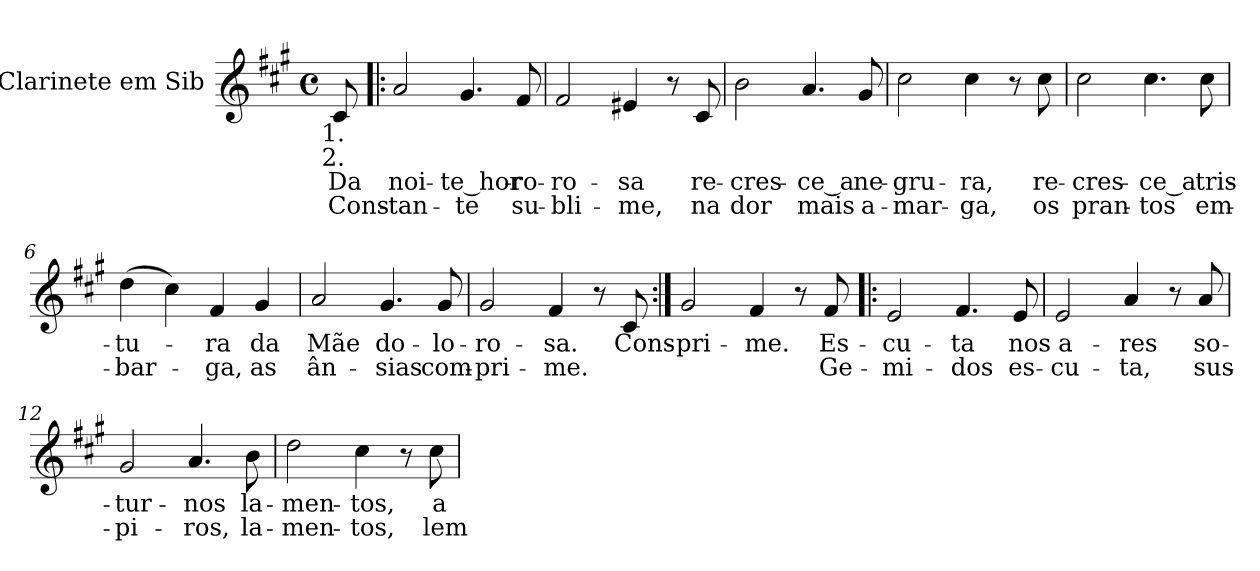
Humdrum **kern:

**kern	**text	**text
*part1	*part1	*part1
*staff1	*staff1	*staff1
*I"Clarinete em Sib	*	*
*I'Cl.	*	*
!!LO:PB:g=z
*clefG2	*	*
*ITrd1c2	*	*
*k[f#]	*	*
*e:	*	*
*M4/4	*	*
*met(c)	*	*
*MM88	*	*
=	=	=
!LO:TX:b:cj:t=1.	!	!
!LO:TX:b:cj:t=2.	!	!
!	!LO:LY:b:color=#000000	!LO:LY:b:color=#000000
8Bi/	Da	Cons-
=1!|:	=1!|:	=1!|:
!	!LO:LY:b:color=#000000	!LO:LY:b:color=#000000
2gi/	noi-	-tan-
!	!LO:LY:b:color=#000000	!LO:LY:b:color=#000000
4.f#i/	-te_hor-	-te
!	!LO:LY:b:color=#000000	!LO:LY:b:color=#000000
8ei/	-ro-	su-
=2	=2	=2
!	!LO:LY:b:color=#000000	!LO:LY:b:color=#000000
2ei/	-ro-	-bli-
!	!LO:LY:b:color=#000000	!LO:LY:b:color=#000000
4d#Xi/	-sa	-me,
8r	.	.
!	!LO:LY:b:color=#000000	!LO:LY:b:color=#000000
8Bi/	re-	na
=3	=3	=3
!	!LO:LY:b:color=#000000	!LO:LY:b:color=#000000
2ai\	-cres-	dor
!	!LO:LY:b:color=#000000	!LO:LY:b:color=#000000
4.gi/	-ce_a	mais
!	!LO:LY:b:color=#000000	!LO:LY:b:color=#000000
8f#i/	ne-	a-
=4	=4	=4
!	!LO:LY:b:color=#000000	!LO:LY:b:color=#000000
2bi\	-gru-	-mar-
!	!LO:LY:b:color=#000000	!LO:LY:b:color=#000000
4bi\	-ra,	-ga,
8r	.	.
!	!LO:LY:b:color=#000000	!LO:LY:b:color=#000000
8bi\	re-	os
=5	=5	=5
!	!LO:LY:b:color=#000000	!LO:LY:b:color=#000000
2bi\	-cres-	pran-
!	!LO:LY:b:color=#000000	!LO:LY:b:color=#000000
4.bi\	-ce_a	-tos
!	!LO:LY:b:color=#000000	!LO:LY:b:color=#000000
8bi\	tris-	em-
!!LO:LB:g=z
=6	=6	=6
!	!LO:LY:b:color=#000000	!LO:LY:b:color=#000000
(4cci\	-tu-	-bar-
4bi\)	.	.
!	!LO:LY:b:color=#000000	!LO:LY:b:color=#000000
4ei/	-ra	-ga,
!	!LO:LY:b:color=#000000	!LO:LY:b:color=#000000
4f#i/	da	as
=7	=7	=7
!	!LO:LY:b:color=#000000	!LO:LY:b:color=#000000
2gi/	Mãe	ân-
!	!LO:LY:b:color=#000000	!LO:LY:b:color=#000000
4.f#i/	do-	-sias
!	!LO:LY:b:color=#000000	!LO:LY:b:color=#000000
8f#i/	-lo-	com-
=8	=8	=8
!	!LO:LY:b:color=#000000	!LO:LY:b:color=#000000
2f#i/	-ro-	-pri-
!	!LO:LY:b:color=#000000	!LO:LY:b:color=#000000
4ei/	-sa.	-me.
8r	.	.
!	!LO:LY:b:color=#000000	!
8Bi/	Cons-	.
=9:|!	=9:|!	=9:|!
!	!LO:LY:b:color=#000000	!
2f#i/	-pri-	.
!	!LO:LY:b:color=#000000	!
4ei/	-me.	.
8r	.	.
!	!LO:LY:b:color=#000000	!LO:LY:b:color=#000000
8ei/	Es-	Ge-
=10!|:	=10!|:	=10!|:
!	!LO:LY:b:color=#000000	!LO:LY:b:color=#000000
2di/	-cu-	-mi-
!	!LO:LY:b:color=#000000	!LO:LY:b:color=#000000
4.ei/	-ta	-dos
!	!LO:LY:b:color=#000000	!LO:LY:b:color=#000000
8di/	nos	es-
!!LO:LB:g=z
=11	=11	=11
!	!LO:LY:b:color=#000000	!LO:LY:b:color=#000000
2di/	a-	-cu-
!	!LO:LY:b:color=#000000	!LO:LY:b:color=#000000
4gi/	-res	-ta,
8r	.	.
!	!LO:LY:b:color=#000000	!LO:LY:b:color=#000000
8gi/	so-	sus-
=12	=12	=12
!	!LO:LY:b:color=#000000	!LO:LY:b:color=#000000
2f#i/	-tur-	-pi-
!	!LO:LY:b:color=#000000	!LO:LY:b:color=#000000
4.gi/	-nos	-ros,
!	!LO:LY:b:color=#000000	!LO:LY:b:color=#000000
8ai\	la-	la-
=13	=13	=13
!	!LO:LY:b:color=#000000	!LO:LY:b:color=#000000
2cci\	-men-	-men-
!	!LO:LY:b:color=#000000	!LO:LY:b:color=#000000
4bi\	-tos,	-tos,
8r	.	.
!	!LO:LY:b:color=#000000	!LO:LY:b:color=#000000
8bi\	a-	lem-
=	=	=
*-	*-	*-
